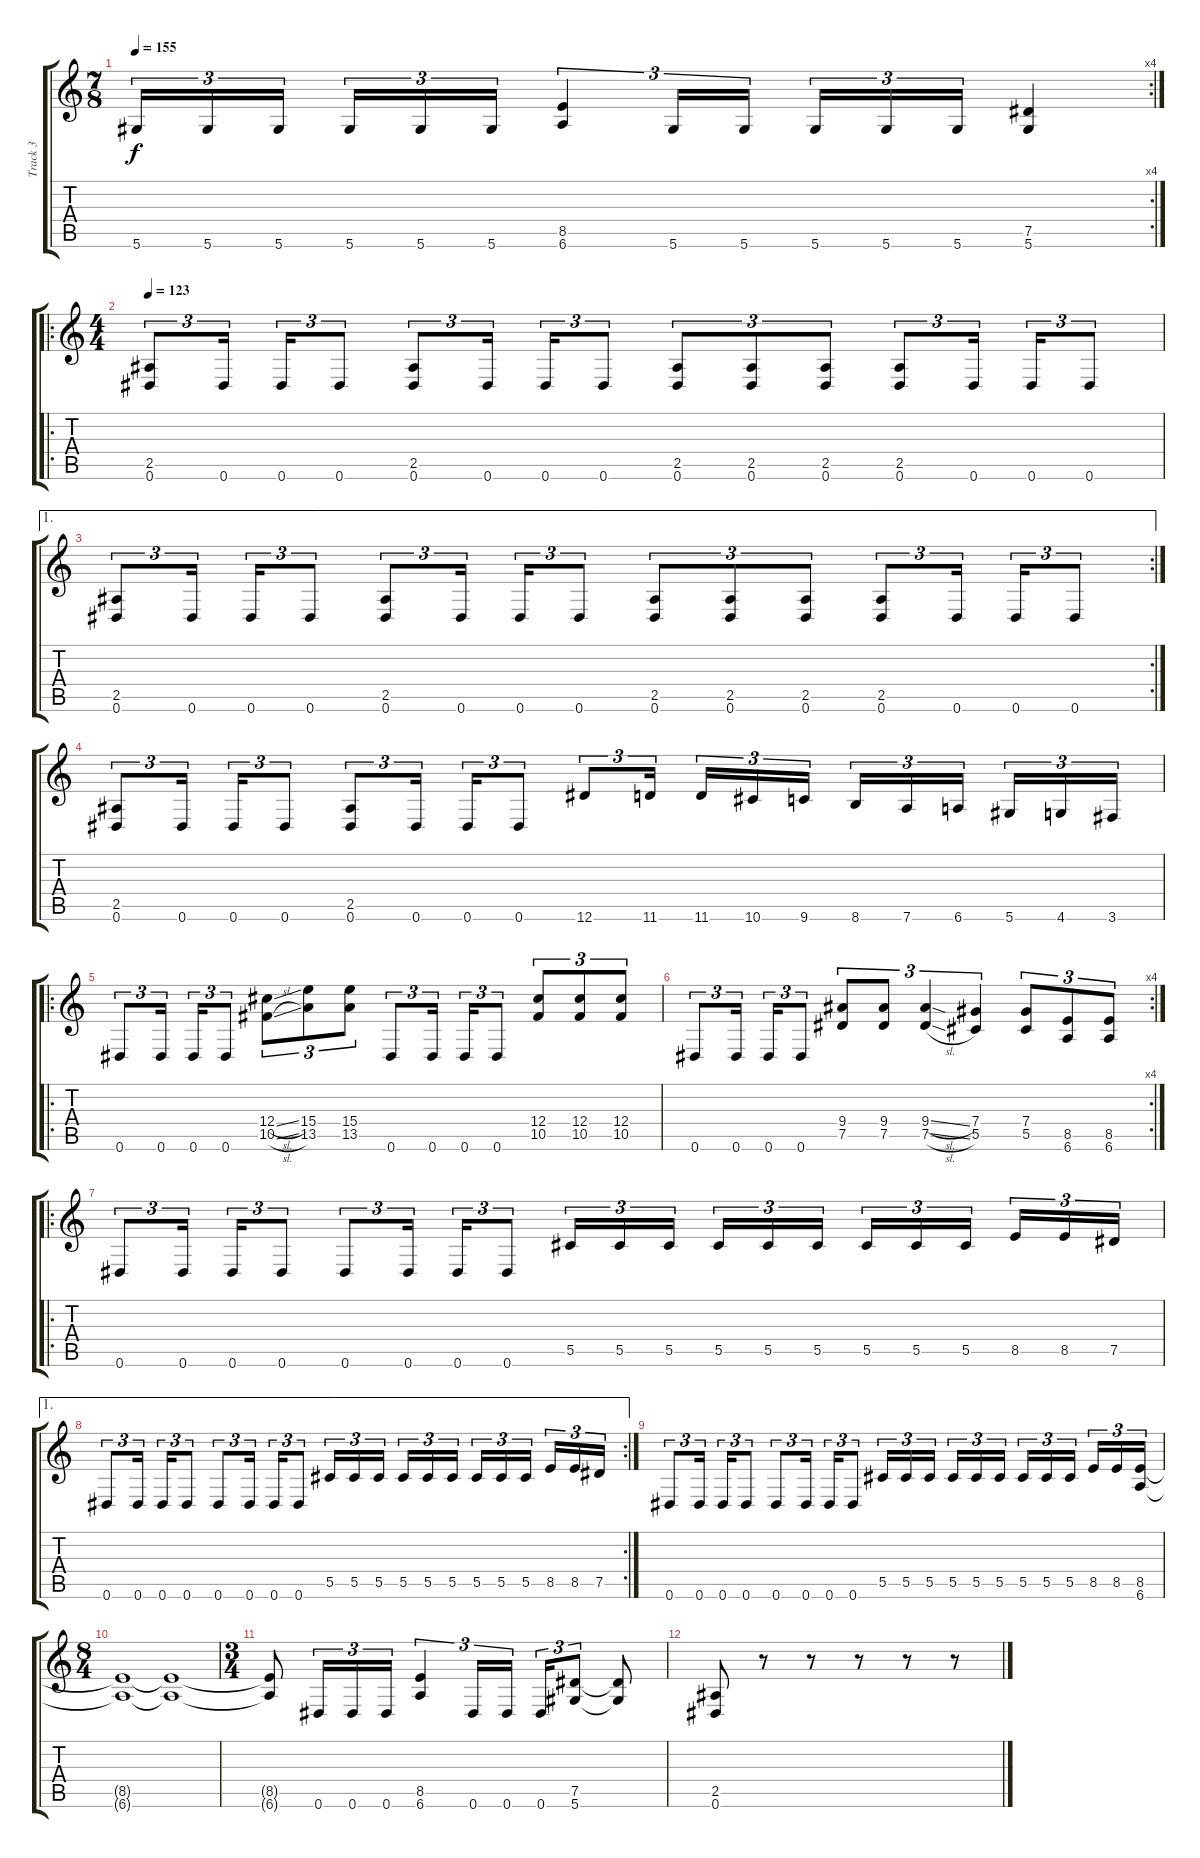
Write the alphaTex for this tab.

\track ("Track 3" "Track 3") {instrument distortionguitar}
\staff {score tabs}
\tuning (Eb4 Bb3 Gb3 Db3 Ab2 Eb2) {hide}
\rc 4
\ts (7 8)
\tempo 155
\clef g2
\ks c
5.6.16{tu (3 2) dy f} 5.6.16{tu (3 2)} 5.6.16{tu (3 2)} 5.6.16{tu (3 2)} 5.6.16{tu (3 2)} 5.6.16{tu (3 2)} (8.5 6.6).4{tu (3 2)} 5.6.16{tu (3 2)} 5.6.16{tu (3 2)} 5.6.16{tu (3 2)} 5.6.16{tu (3 2)} 5.6.16{tu (3 2)} (7.5 5.6).4 |
\ro
\ts (4 4)
\tempo 123
(2.5 0.6).8{tu (3 2)} 0.6.16{tu (3 2)} 0.6.16{tu (3 2)} 0.6.8{tu (3 2)} (2.5 0.6).8{tu (3 2)} 0.6.16{tu (3 2)} 0.6.16{tu (3 2)} 0.6.8{tu (3 2)} (2.5 0.6).8{tu (3 2)} (2.5 0.6).8{tu (3 2)} (2.5 0.6).8{tu (3 2)} (2.5 0.6).8{tu (3 2)} 0.6.16{tu (3 2)} 0.6.16{tu (3 2)} 0.6.8{tu (3 2)} |
\ae 1
\rc 2
(2.5 0.6).8{tu (3 2)} 0.6.16{tu (3 2)} 0.6.16{tu (3 2)} 0.6.8{tu (3 2)} (2.5 0.6).8{tu (3 2)} 0.6.16{tu (3 2)} 0.6.16{tu (3 2)} 0.6.8{tu (3 2)} (2.5 0.6).8{tu (3 2)} (2.5 0.6).8{tu (3 2)} (2.5 0.6).8{tu (3 2)} (2.5 0.6).8{tu (3 2)} 0.6.16{tu (3 2)} 0.6.16{tu (3 2)} 0.6.8{tu (3 2)} |
(2.5 0.6).8{tu (3 2)} 0.6.16{tu (3 2)} 0.6.16{tu (3 2)} 0.6.8{tu (3 2)} (2.5 0.6).8{tu (3 2)} 0.6.16{tu (3 2)} 0.6.16{tu (3 2)} 0.6.8{tu (3 2)} 12.6.8{tu (3 2)} 11.6.16{tu (3 2)} 11.6.16{tu (3 2)} 10.6.16{tu (3 2)} 9.6.16{tu (3 2)} 8.6.16{tu (3 2)} 7.6.16{tu (3 2)} 6.6.16{tu (3 2)} 5.6.16{tu (3 2)} 4.6.16{tu (3 2)} 3.6.16{tu (3 2)} |
\ro
0.6.8{tu (3 2)} 0.6.16{tu (3 2)} 0.6.16{tu (3 2)} 0.6.8{tu (3 2)} (12.4{sl} 10.5{sl}).8{tu (3 2)} (15.4 13.5).8{tu (3 2)} (15.4 13.5).8{tu (3 2)} 0.6.8{tu (3 2)} 0.6.16{tu (3 2)} 0.6.16{tu (3 2)} 0.6.8{tu (3 2)} (12.4 10.5).8{tu (3 2)} (12.4 10.5).8{tu (3 2)} (12.4 10.5).8{tu (3 2)} |
\rc 4
0.6.8{tu (3 2)} 0.6.16{tu (3 2)} 0.6.16{tu (3 2)} 0.6.8{tu (3 2)} (9.4 7.5).8{tu (3 2)} (9.4 7.5).8{tu (3 2)} (9.4{sl} 7.5{sl}).4{tu (3 2)} (7.4 5.5).4{tu (3 2)} (7.4 5.5).8{tu (3 2)} (8.5 6.6).8{tu (3 2)} (8.5 6.6).8{tu (3 2)} |
\ro
0.6.8{tu (3 2)} 0.6.16{tu (3 2)} 0.6.16{tu (3 2)} 0.6.8{tu (3 2)} 0.6.8{tu (3 2)} 0.6.16{tu (3 2)} 0.6.16{tu (3 2)} 0.6.8{tu (3 2)} 5.5.16{tu (3 2)} 5.5.16{tu (3 2)} 5.5.16{tu (3 2)} 5.5.16{tu (3 2)} 5.5.16{tu (3 2)} 5.5.16{tu (3 2)} 5.5.16{tu (3 2)} 5.5.16{tu (3 2)} 5.5.16{tu (3 2)} 8.5.16{tu (3 2)} 8.5.16{tu (3 2)} 7.5.16{tu (3 2)} |
\ae 1
\rc 2
0.6.8{tu (3 2)} 0.6.16{tu (3 2)} 0.6.16{tu (3 2)} 0.6.8{tu (3 2)} 0.6.8{tu (3 2)} 0.6.16{tu (3 2)} 0.6.16{tu (3 2)} 0.6.8{tu (3 2)} 5.5.16{tu (3 2)} 5.5.16{tu (3 2)} 5.5.16{tu (3 2)} 5.5.16{tu (3 2)} 5.5.16{tu (3 2)} 5.5.16{tu (3 2)} 5.5.16{tu (3 2)} 5.5.16{tu (3 2)} 5.5.16{tu (3 2)} 8.5.16{tu (3 2)} 8.5.16{tu (3 2)} 7.5.16{tu (3 2)} |
0.6.8{tu (3 2)} 0.6.16{tu (3 2)} 0.6.16{tu (3 2)} 0.6.8{tu (3 2)} 0.6.8{tu (3 2)} 0.6.16{tu (3 2)} 0.6.16{tu (3 2)} 0.6.8{tu (3 2)} 5.5.16{tu (3 2)} 5.5.16{tu (3 2)} 5.5.16{tu (3 2)} 5.5.16{tu (3 2)} 5.5.16{tu (3 2)} 5.5.16{tu (3 2)} 5.5.16{tu (3 2)} 5.5.16{tu (3 2)} 5.5.16{tu (3 2)} 8.5.16{tu (3 2)} 8.5.16{tu (3 2)} (8.5 6.6).16{tu (3 2)} |
\ts (8 4)
(8.5{t} 6.6{t}).1 (8.5{t} 6.6{t}).1 |
\ts (3 4)
(8.5{t} 6.6{t}).8 0.6.16{tu (3 2)} 0.6.16{tu (3 2)} 0.6.16{tu (3 2)} (8.5 6.6).4{tu (3 2)} 0.6.16{tu (3 2)} 0.6.16{tu (3 2)} 0.6.16{tu (3 2)} (7.5 5.6).8{tu (3 2)} (7.5{t} 5.6{t}).8 |
(2.5 0.6).8 r.8 r.8 r.8 r.8 r.8
